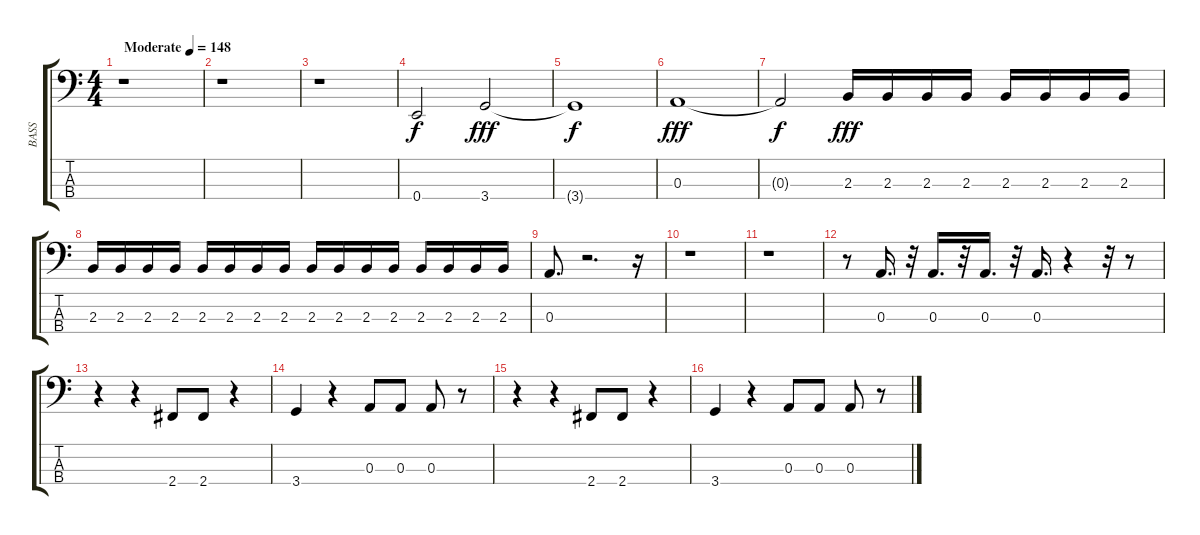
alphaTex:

\track ("BASS" "BASS") {instrument electricbassfinger}
\staff {score tabs}
\tuning (G2 D2 A1 E1) {hide}
\ts (4 4)
\tempo (148 "Moderate")
\clef f4
\ks c
r.1{dy f instrument electricbassfinger} |
r.1 |
r.1{volume 11} |
0.4.2 3.4.2{dy fff} |
3.4{t}.1{dy f} |
0.3.1{dy fff} |
0.3{t}.2{dy f} 2.3.16{dy fff} 2.3.16 2.3.16 2.3.16 2.3.16 2.3.16 2.3.16 2.3.16 |
2.3.16 2.3.16 2.3.16 2.3.16 2.3.16 2.3.16 2.3.16 2.3.16 2.3.16 2.3.16 2.3.16 2.3.16 2.3.16 2.3.16 2.3.16 2.3.16 |
0.3.8{d} r.2{d} r.16 |
r.1 |
r.1 |
r.8 0.3.16{d volume 16} r.32 0.3.16{d} r.32 0.3.16{d} r.32 0.3.16{d} r.4 r.32 r.8 |
r.4 r.4 2.4.8 2.4.8 r.4 |
3.4.4 r.4 0.3.8 0.3.8 0.3.8 r.8 |
r.4 r.4 2.4.8 2.4.8 r.4 |
3.4.4 r.4 0.3.8 0.3.8 0.3.8 r.8
